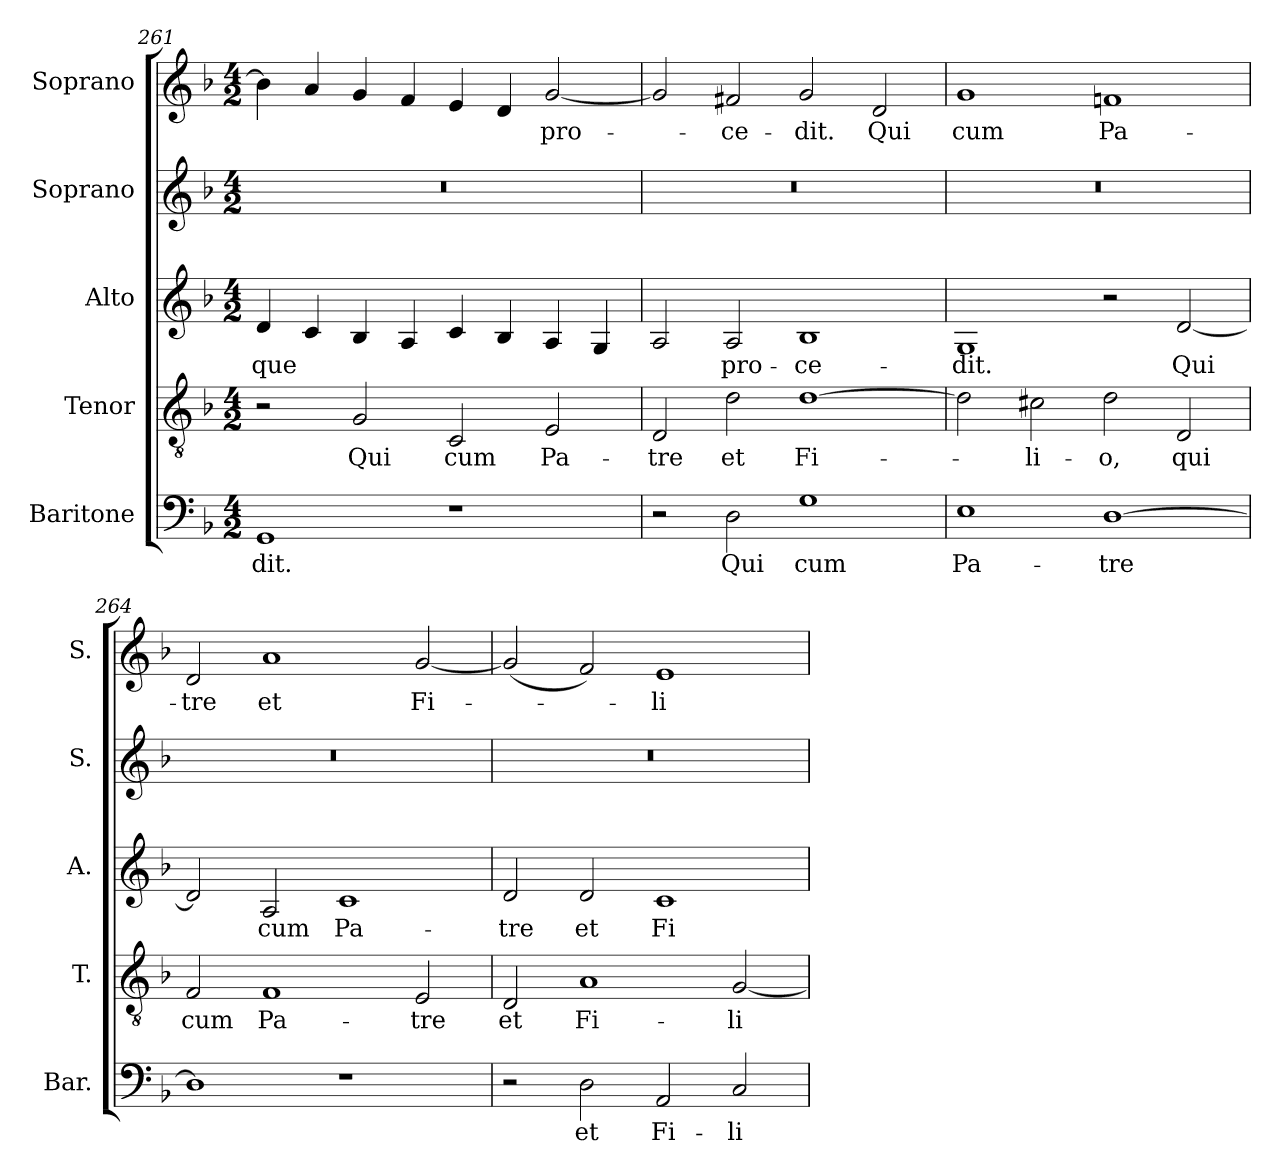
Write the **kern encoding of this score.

**kern	**text	**kern	**text	**kern	**text	**kern	**kern	**text
*part5	*part5	*part4	*part4	*part3	*part3	*part2	*part1	*part1
*staff5	*staff5	*staff4	*staff4	*staff3	*staff3	*staff2	*staff1	*staff1
*I"Baritone	*	*I"Tenor	*	*I"Alto	*	*I"Soprano	*I"Soprano	*
*I'Bar.	*	*I'T.	*	*I'A.	*	*I'S.	*I'S.	*
*clefF4	*	*clefGv2	*	*clefG2	*	*clefG2	*clefG2	*
*	*	*ITrd7c12	*	*	*	*	*	*
*k[b-]	*	*k[b-]	*	*k[b-]	*	*k[b-]	*k[b-]	*
*F:	*	*F:	*	*F:	*	*F:	*F:	*
*M4/2	*	*M4/2	*	*M4/2	*	*M4/2	*M4/2	*
=261	=261	=261	=261	=261	=261	=261	=261	=261
!	!LO:LY:b:color=#000000	!	!	!	!	!	!	!
!	!	!	!	!	!LO:LY:b:color=#000000	!LO:N:vis=1	!	!
1GGi	-dit.	2r	.	4di/	-que	0r	4b-i\]	.
.	.	.	.	4ci/	.	.	4ai/	.
!	!	!	!LO:LY:b:color=#000000	!	!	!	!	!
.	.	2GGi/	Qui	4B-i/	.	.	4gi/	.
.	.	.	.	4Ai/	.	.	4fi/	.
!	!	!	!LO:LY:b:color=#000000	!	!	!	!	!
1r	.	2CCi/	cum	4ci/	.	.	4ei/	.
.	.	.	.	4B-i/	.	.	4di/	.
!	!	!	!LO:LY:b:color=#000000	!	!	!	!	!
!	!	!	!	!	!	!	!	!LO:LY:b:color=#000000
.	.	2EEi/	Pa-	4Ai/	.	.	[2gi/	pro-
.	.	.	.	4Gi/	.	.	.	.
=262	=262	=262	=262	=262	=262	=262	=262	=262
!	!	!	!LO:LY:b:color=#000000	!	!	!LO:N:vis=1	!	!
2r	.	2DDi/	-tre	2Ai/	.	0r	2gi/]	.
!	!LO:LY:b:color=#000000	!	!	!	!	!	!	!
!	!	!	!LO:LY:b:color=#000000	!	!	!	!	!
!	!	!	!	!	!LO:LY:b:color=#000000	!	!	!
!	!	!	!	!	!	!	!	!LO:LY:b:color=#000000
2Di\	Qui	2Di\	et	2Ai/	pro-	.	2f#Xi/	-ce-
!	!LO:LY:b:color=#000000	!	!	!	!	!	!	!
!	!	!	!LO:LY:b:color=#000000	!	!	!	!	!
!	!	!	!	!	!LO:LY:b:color=#000000	!	!	!
!	!	!	!	!	!	!	!	!LO:LY:b:color=#000000
1Gi	cum	[1Di	Fi-	1B-i	-ce-	.	2gi/	-dit.
!	!	!	!	!	!	!	!	!LO:LY:b:color=#000000
.	.	.	.	.	.	.	2di/	Qui
=263	=263	=263	=263	=263	=263	=263	=263	=263
!	!LO:LY:b:color=#000000	!	!	!	!	!	!	!
!	!	!	!	!	!LO:LY:b:color=#000000	!LO:N:vis=1	!	!
!	!	!	!	!	!	!	!	!LO:LY:b:color=#000000
1Ei	Pa-	2Di\]	.	1Gi	-dit.	0r	1gi	cum
!	!	!	!LO:LY:b:color=#000000	!	!	!	!	!
.	.	2C#Xi\	-li-	.	.	.	.	.
!	!LO:LY:b:color=#000000	!	!	!	!	!	!	!
!	!	!	!LO:LY:b:color=#000000	!	!	!	!	!
!	!	!	!	!	!	!	!	!LO:LY:b:color=#000000
[1Di	-tre	2Di\	-o,	2r	.	.	1fni	Pa-
!	!	!	!LO:LY:b:color=#000000	!	!	!	!	!
!	!	!	!	!	!LO:LY:b:color=#000000	!	!	!
.	.	2DDi/	qui	[2di/	Qui	.	.	.
=264	=264	=264	=264	=264	=264	=264	=264	=264
!	!	!	!LO:LY:b:color=#000000	!	!	!LO:N:vis=1	!	!
!	!	!	!	!	!	!	!	!LO:LY:b:color=#000000
1Di]	.	2FFi/	cum	2di/]	.	0r	2di/	-tre
!	!	!	!LO:LY:b:color=#000000	!	!	!	!	!
!	!	!	!	!	!LO:LY:b:color=#000000	!	!	!
!	!	!	!	!	!	!	!	!LO:LY:b:color=#000000
.	.	1FFi	Pa-	2Ai/	cum	.	1ai	et
!	!	!	!	!	!LO:LY:b:color=#000000	!	!	!
1r	.	.	.	1ci	Pa-	.	.	.
!	!	!	!LO:LY:b:color=#000000	!	!	!	!	!
!	!	!	!	!	!	!	!	!LO:LY:b:color=#000000
.	.	2EEi/	-tre	.	.	.	[2gi/	Fi-
!!LO:LB:g=z
=265	=265	=265	=265	=265	=265	=265	=265	=265
!	!	!	!LO:LY:b:color=#000000	!	!	!	!	!
!	!	!	!	!	!LO:LY:b:color=#000000	!LO:N:vis=1	!	!
2r	.	2DDi/	et	2di/	-tre	0r	(2gi/]	.
!	!LO:LY:b:color=#000000	!	!	!	!	!	!	!
!	!	!	!LO:LY:b:color=#000000	!	!	!	!	!
!	!	!	!	!	!LO:LY:b:color=#000000	!	!	!
2Di\	et	1AAi	Fi-	2di/	et	.	2fi/)	.
!	!LO:LY:b:color=#000000	!	!	!	!	!	!	!
!	!	!	!	!	!LO:LY:b:color=#000000	!	!	!
!	!	!	!	!	!	!	!	!LO:LY:b:color=#000000
2AAi/	Fi-	.	.	1ci	Fi-	.	1ei	-li-
!	!LO:LY:b:color=#000000	!	!	!	!	!	!	!
!	!	!	!LO:LY:b:color=#000000	!	!	!	!	!
2Ci/	-li-	[2GGi/	-li-	.	.	.	.	.
=	=	=	=	=	=	=	=	=
*-	*-	*-	*-	*-	*-	*-	*-	*-
